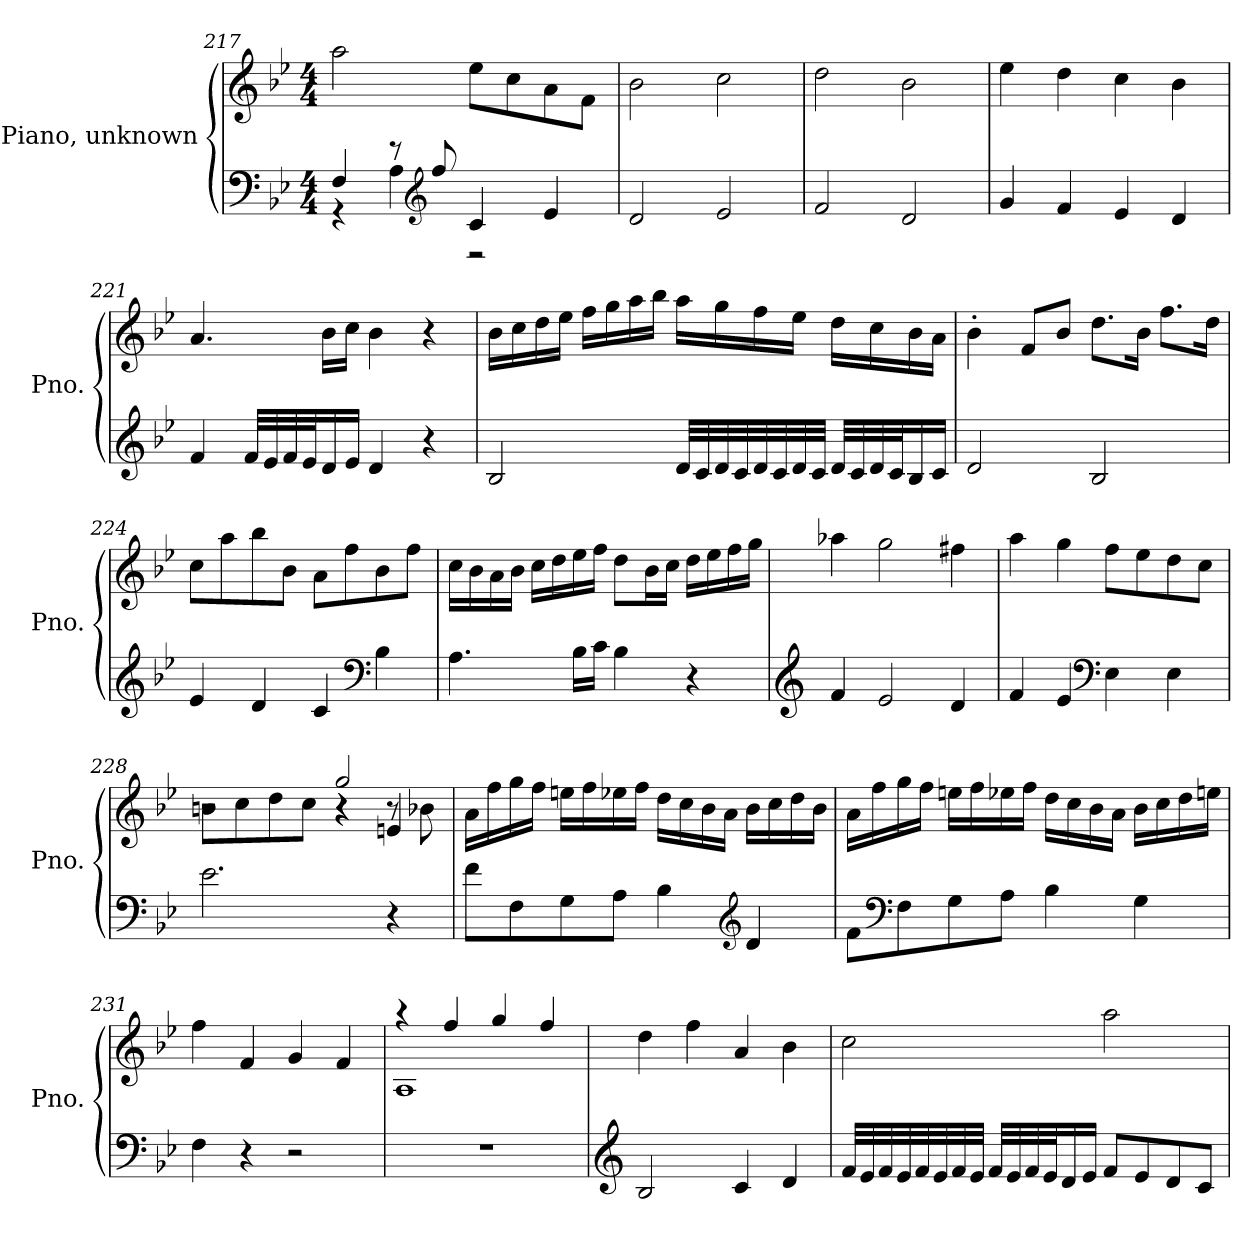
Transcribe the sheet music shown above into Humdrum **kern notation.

**kern	**kern
*part1	*part1
*staff2	*staff1
*I"Piano, unknown	*
*I'Pno.	*
*clefF4	*clefG2
*k[b-e-]	*k[b-e-]
*M4/4	*M4/4
=217	=217
*^	*
4F/	4r	2aa\
8r	4A\	.
*clefG2	*	*
8ff/	.	.
4c/	2r	8ee-\L
.	.	8cc\
4e-/	.	8a\
.	.	8f\J
*v	*v	*
=218	=218
2d/	2b-\
2e-/	2cc\
!!LO:LB:g=z
=219	=219
2f/	2dd\
2d/	2b-\
=220	=220
4g/	4ee-\
4f/	4dd\
4e-/	4cc\
4d/	4b-\
=221	=221
4f/	4.a/
32f/LLL	.
32e-/	.
32f/	.
32e-/J	.
16d/	16b-\LL
16e-/JJ	16cc\JJ
4d/	4b-\
4r	4r
=222	=222
2B-/	16b-\LL
.	16cc\
.	16dd\
.	16ee-\JJ
.	16ff\LL
.	16gg\
.	16aa\
.	16bb-\JJ
32d/LLL	16aa\LL
32c/	.
32d/	16gg\
32c/	.
32d/	16ff\
32c/	.
32d/	16ee-\JJ
32c/JJJ	.
32d/LLL	16dd\LL
32c/	.
32d/	16cc\
32c/J	.
16B-/	16b-\
16c/JJ	16a\JJ
!!LO:LB:g=z
=223	=223
2d/	4b-'\
.	8f/L
.	8b-/J
2B-/	8.dd\L
.	16b-\Jk
.	8.ff\L
.	16dd\Jk
=224	=224
4e-/	8cc\L
.	8aa\
4d/	8bb-\
.	8b-\J
4c/	8a\L
.	8ff\
*clefF4	*
4B-\	8b-\
.	8ff\J
=225	=225
4.A\	16cc\LL
.	16b-\
.	16a\
.	16b-\JJ
.	16cc\LL
.	16dd\
16B-\LL	16ee-\
16c\JJ	16ff\JJ
4B-\	8dd\L
.	16b-\L
.	16cc\JJ
4r	16dd\LL
.	16ee-\
.	16ff\
.	16gg\JJ
=226	=226
*clefG2	*
4f/	4aa-X\
2e-/	2gg\
4d/	4ff#X\
!!LO:LB:g=z
=227	=227
4f/	4aa\
4e-/	4gg\
*clefF4	*
4E-\	8ff\L
.	8ee-\
4E-\	8dd\
.	8cc\J
=228	=228
*	*^
*	*	*^
2.e-\	2r	8bn\L	2r
.	.	8cc\	.
.	.	8dd\	.
.	.	8cc\J	.
.	2gg/	4r	4r
4r	.	8r	4en/
.	.	8b-X\	.
*	*v	*v	*v
=229	=229
8f\L	16a\LL
.	16ff\
8F\	16gg\
.	16ff\JJ
8G\	16een\LL
.	16ff\
8A\J	16ee-X\
.	16ff\JJ
4B-\	16dd\LL
.	16cc\
.	16b-\
.	16a\JJ
*clefG2	*
4d/	16b-\LL
.	16cc\
.	16dd\
.	16b-\JJ
!!LO:LB:g=z
=230	=230
8f\L	16a\LL
.	16ff\
*clefF4	*
8F\	16gg\
.	16ff\JJ
8G\	16een\LL
.	16ff\
8A\J	16ee-X\
.	16ff\JJ
4B-\	16dd\LL
.	16cc\
.	16b-\
.	16a\JJ
4G\	16b-\LL
.	16cc\
.	16dd\
.	16een\JJ
=231	=231
4F\	4ff\
4r	4f/
2r	4g/
.	4f/
=232	=232
*	*^
1r	4r	1A
.	4ff/	.
.	4gg/	.
.	4ff/	.
*	*v	*v
=233	=233
*clefG2	*
2B-/	4dd\
.	4ff\
4c/	4a/
4d/	4b-\
!!LO:PB:g=z
=234	=234
32f/LLL	2cc\
32e-/	.
32f/	.
32e-/	.
32f/	.
32e-/	.
32f/	.
32e-/JJJ	.
32f/LLL	.
32e-/	.
32f/	.
32e-/J	.
16d/	.
16e-/JJ	.
8f/L	2aa\
8e-/	.
8d/	.
8c/J	.
=	=
*-	*-
